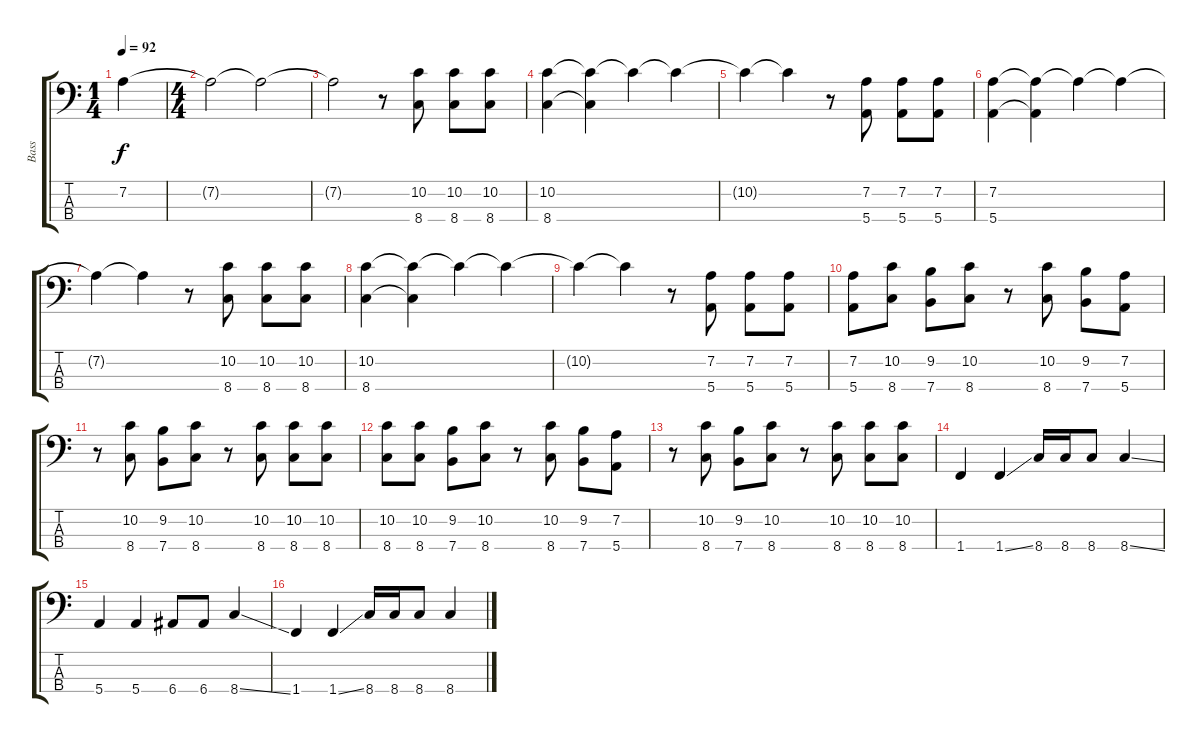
\track ("Bass" "Bass") {instrument fretlessbass}
\staff {score tabs}
\tuning (G2 D2 A1 E1) {hide}
\ts (1 4)
\tempo 92
\clef f4
\ks c
7.2.4{dy f instrument fretlessbass} |
\ts (4 4)
7.2{t}.2 7.2{t}.2 |
7.2{t}.2 r.8 (10.2 8.4).8 (10.2 8.4).8 (10.2 8.4).8 |
(10.2 8.4).4 (10.2{t} 8.4{t}).4 10.2{t}.4 10.2{t}.4 |
10.2{t}.4 10.2{t}.4 r.8 (7.2 5.4).8 (7.2 5.4).8 (7.2 5.4).8 |
(7.2 5.4).4 (7.2{t} 5.4{t}).4 7.2{t}.4 7.2{t}.4 |
7.2{t}.4 7.2{t}.4 r.8 (10.2 8.4).8 (10.2 8.4).8 (10.2 8.4).8 |
(10.2 8.4).4 (10.2{t} 8.4{t}).4 10.2{t}.4 10.2{t}.4 |
10.2{t}.4 10.2{t}.4 r.8 (7.2 5.4).8 (7.2 5.4).8 (7.2 5.4).8 |
(7.2 5.4).8 (10.2 8.4).8 (9.2 7.4).8 (10.2 8.4).8 r.8 (10.2 8.4).8 (9.2 7.4).8 (7.2 5.4).8 |
r.8 (10.2 8.4).8 (9.2 7.4).8 (10.2 8.4).8 r.8 (10.2 8.4).8 (10.2 8.4).8 (10.2 8.4).8 |
(10.2 8.4).8 (10.2 8.4).8 (9.2 7.4).8 (10.2 8.4).8 r.8 (10.2 8.4).8 (9.2 7.4).8 (7.2 5.4).8 |
r.8 (10.2 8.4).8 (9.2 7.4).8 (10.2 8.4).8 r.8 (10.2 8.4).8 (10.2 8.4).8 (10.2 8.4).8 |
1.4.4 1.4{ss}.4 8.4.16 8.4.16 8.4.8 8.4{ss}.4 |
5.4.4 5.4.4 6.4.8 6.4.8 8.4{ss}.4 |
1.4.4 1.4{ss}.4 8.4.16 8.4.16 8.4.8 8.4{ss}.4
